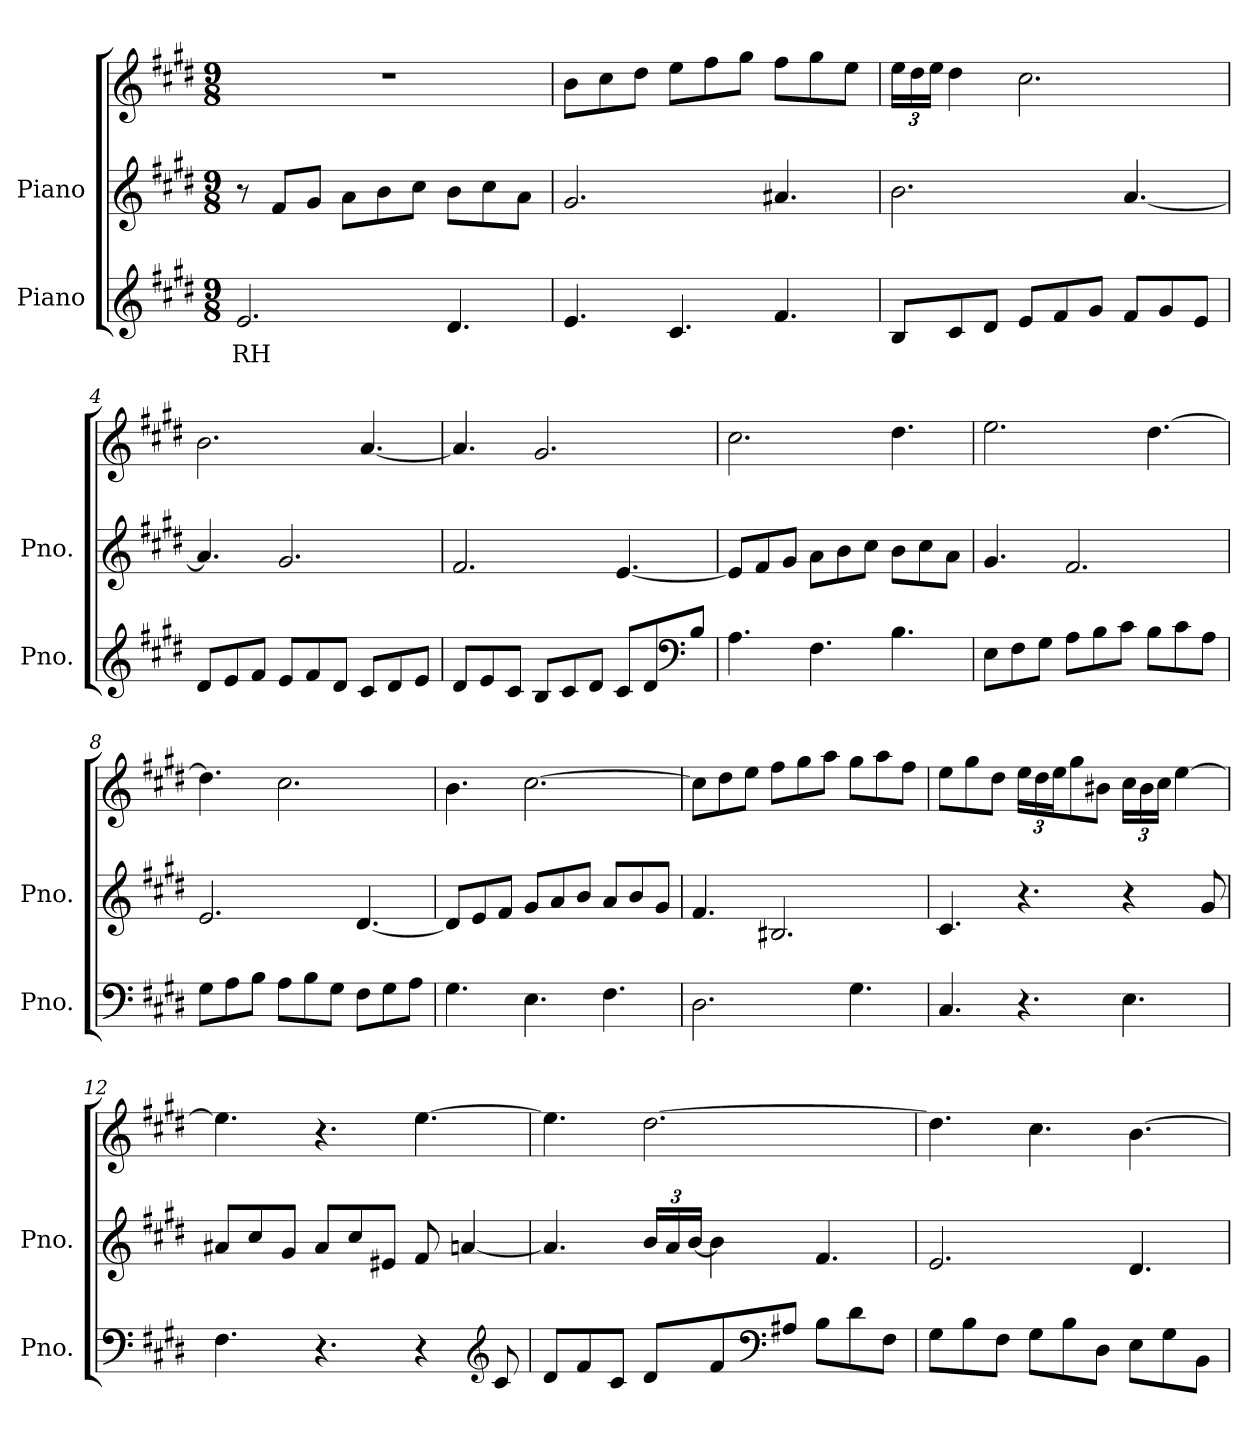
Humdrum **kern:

**kern	**text	**kern	**kern
*part2	*part2	*part1	*part1
*staff3	*staff3	*staff2	*staff1
*I"Piano	*	*I"Piano	*
*I'Pno.	*	*I'Pno.	*
*clefG2	*	*clefG2	*clefG2
*k[f#c#g#d#]	*	*k[f#c#g#d#]	*k[f#c#g#d#]
*M9/8	*	*M9/8	*M9/8
*MM180	*	*MM180	*MM180
=1	=1	=1	=1
!	!LO:LY:b	!	!
2.e/	RH	8r	8%9r
.	.	8f#/L	.
.	.	8g#/J	.
.	.	8a\L	.
.	.	8b\	.
.	.	8cc#\J	.
4.d#/	.	8b\L	.
.	.	8cc#\	.
.	.	8a\J	.
=2	=2	=2	=2
4.e/	.	2.g#/	8b\L
.	.	.	8cc#\
.	.	.	8dd#\J
4.c#/	.	.	8ee\L
.	.	.	8ff#\
.	.	.	8gg#\J
4.f#/	.	4.a#X/	8ff#\L
.	.	.	8gg#\
.	.	.	8ee\J
=3	=3	=3	=3
*	*	*	*Xbrackettup
8B/L	.	2.b\	24ee\LL
.	.	.	24dd#\
.	.	.	24ee\JJ
8c#/	.	.	4dd#\
8d#/J	.	.	.
8e/L	.	.	2.cc#\
8f#/	.	.	.
8g#/J	.	.	.
8f#/L	.	[4.a/	.
8g#/	.	.	.
8e/J	.	.	.
=4	=4	=4	=4
8d#/L	.	4.a/]	2.b\
8e/	.	.	.
8f#/J	.	.	.
8e/L	.	2.g#/	.
8f#/	.	.	.
8d#/J	.	.	.
8c#/L	.	.	[4.a/
8d#/	.	.	.
8e/J	.	.	.
!!LO:LB:g=z
=5	=5	=5	=5
8d#/L	.	2.f#/	4.a/]
8e/	.	.	.
8c#/J	.	.	.
8B/L	.	.	2.g#/
8c#/	.	.	.
8d#/J	.	.	.
8c#/L	.	[4.e/	.
8d#/	.	.	.
*clefF4	*	*	*
8B/J	.	.	.
=6	=6	=6	=6
4.A\	.	8e/L]	2.cc#\
.	.	8f#/	.
.	.	8g#/J	.
4.F#\	.	8a\L	.
.	.	8b\	.
.	.	8cc#\J	.
4.B\	.	8b\L	4.dd#\
.	.	8cc#\	.
.	.	8a\J	.
=7	=7	=7	=7
8E\L	.	4.g#/	2.ee\
8F#\	.	.	.
8G#\J	.	.	.
8A\L	.	2.f#/	.
8B\	.	.	.
8c#\J	.	.	.
8B\L	.	.	[4.dd#\
8c#\	.	.	.
8A\J	.	.	.
=8	=8	=8	=8
8G#\L	.	2.e/	4.dd#\]
8A\	.	.	.
8B\J	.	.	.
8A\L	.	.	2.cc#\
8B\	.	.	.
8G#\J	.	.	.
8F#\L	.	[4.d#/	.
8G#\	.	.	.
8A\J	.	.	.
!!LO:LB:g=z
=9	=9	=9	=9
4.G#\	.	8d#/L]	4.b\
.	.	8e/	.
.	.	8f#/J	.
4.E\	.	8g#/L	[2.cc#\
.	.	8a/	.
.	.	8b/J	.
4.F#\	.	8a/L	.
.	.	8b/	.
.	.	8g#/J	.
=10	=10	=10	=10
2.D#\	.	4.f#/	8cc#\L]
.	.	.	8dd#\
.	.	.	8ee\J
.	.	2.B#X/	8ff#\L
.	.	.	8gg#\
.	.	.	8aa\J
4.G#\	.	.	8gg#\L
.	.	.	8aa\
.	.	.	8ff#\J
=11	=11	=11	=11
4.C#/	.	4.c#/	8ee\L
.	.	.	8gg#\
.	.	.	8dd#\J
4.r	.	4.r	24ee\LL
.	.	.	24dd#\
.	.	.	24ee\J
.	.	.	8gg#\
.	.	.	8b#X\J
4.E\	.	4r	24cc#\LL
.	.	.	24b#\
.	.	.	24cc#\JJ
.	.	.	[4ee\
.	.	8g#/	.
!!LO:LB:g=z
=12	=12	=12	=12
4.F#\	.	8a#X/L	4.ee\]
.	.	8cc#/	.
.	.	8g#/J	.
4.r	.	8a#/L	4.r
.	.	8cc#/	.
.	.	8e#X/J	.
4r	.	8f#/	[4.ee\
.	.	[4an/	.
*clefG2	*	*	*
8c#/	.	.	.
=13	=13	=13	=13
8d#/L	.	4.a/]	4.ee\]
8f#/	.	.	.
8c#/J	.	.	.
*	*	*Xbrackettup	*
8d#/L	.	24b/LL	[2.dd#\
.	.	24a/	.
.	.	[24b/JJ	.
8f#/	.	4b\]	.
*clefF4	*	*	*
8A#X/J	.	.	.
8B\L	.	4.f#/	.
8d#\	.	.	.
8F#\J	.	.	.
=14	=14	=14	=14
8G#\L	.	2.e/	4.dd#\]
8B\	.	.	.
8F#\J	.	.	.
8G#\L	.	.	4.cc#\
8B\	.	.	.
8D#\J	.	.	.
8E\L	.	4.d#/	[4.b\
8G#\	.	.	.
8BB\J	.	.	.
=	=	=	=
*-	*-	*-	*-
